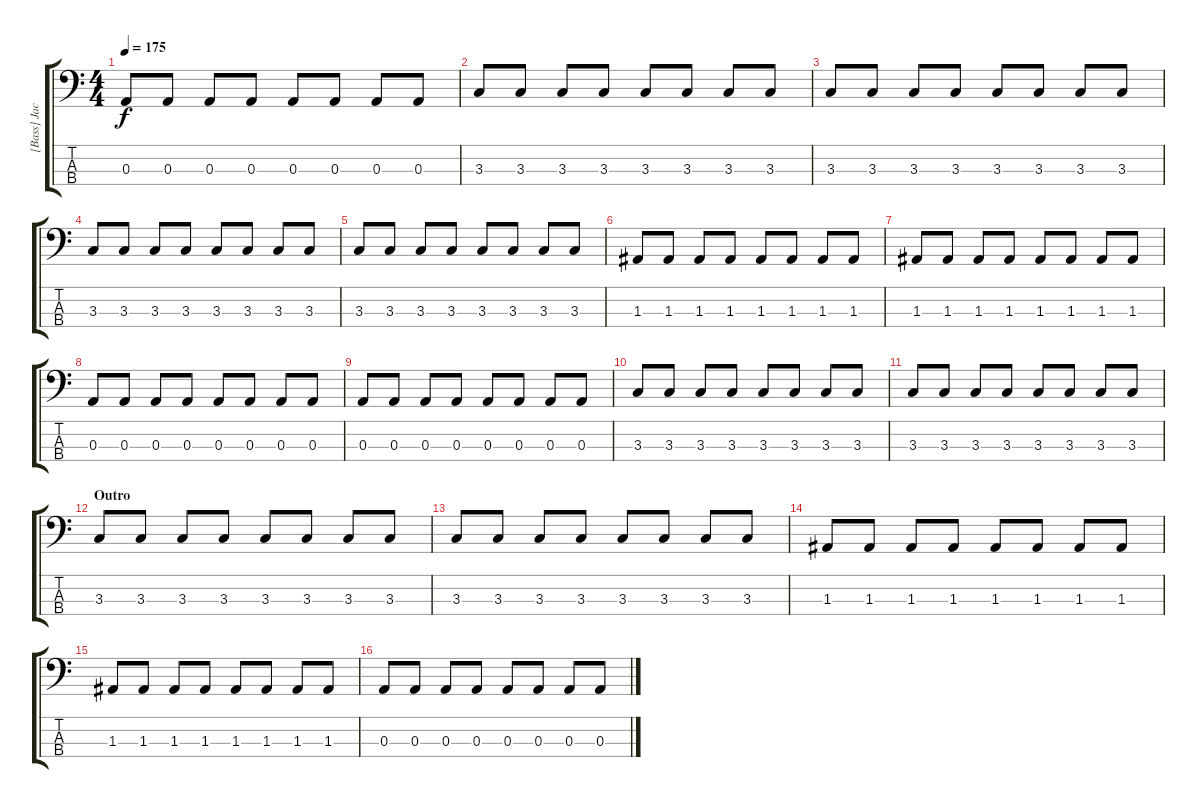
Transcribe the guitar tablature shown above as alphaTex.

\track ("[Bass] Jack Tankersley" "[Bass] Jac") {instrument electricbasspick}
\staff {score tabs}
\tuning (G2 D2 A1 E1) {hide}
\ts (4 4)
\tempo 175
\clef f4
\ks c
0.3.8{dy f} 0.3.8 0.3.8 0.3.8 0.3.8 0.3.8 0.3.8 0.3.8 |
3.3.8 3.3.8 3.3.8 3.3.8 3.3.8 3.3.8 3.3.8 3.3.8 |
3.3.8 3.3.8 3.3.8 3.3.8 3.3.8 3.3.8 3.3.8 3.3.8 |
3.3.8 3.3.8 3.3.8 3.3.8 3.3.8 3.3.8 3.3.8 3.3.8 |
3.3.8 3.3.8 3.3.8 3.3.8 3.3.8 3.3.8 3.3.8 3.3.8 |
1.3.8 1.3.8 1.3.8 1.3.8 1.3.8 1.3.8 1.3.8 1.3.8 |
1.3.8 1.3.8 1.3.8 1.3.8 1.3.8 1.3.8 1.3.8 1.3.8 |
0.3.8 0.3.8 0.3.8 0.3.8 0.3.8 0.3.8 0.3.8 0.3.8 |
0.3.8 0.3.8 0.3.8 0.3.8 0.3.8 0.3.8 0.3.8 0.3.8 |
3.3.8 3.3.8 3.3.8 3.3.8 3.3.8 3.3.8 3.3.8 3.3.8 |
3.3.8 3.3.8 3.3.8 3.3.8 3.3.8 3.3.8 3.3.8 3.3.8 |
\section ("" "Outro")
3.3.8 3.3.8 3.3.8 3.3.8 3.3.8 3.3.8 3.3.8 3.3.8 |
3.3.8 3.3.8 3.3.8 3.3.8 3.3.8 3.3.8 3.3.8 3.3.8 |
1.3.8 1.3.8 1.3.8 1.3.8 1.3.8 1.3.8 1.3.8 1.3.8 |
1.3.8 1.3.8 1.3.8 1.3.8 1.3.8 1.3.8 1.3.8 1.3.8 |
0.3.8 0.3.8 0.3.8 0.3.8 0.3.8 0.3.8 0.3.8 0.3.8
